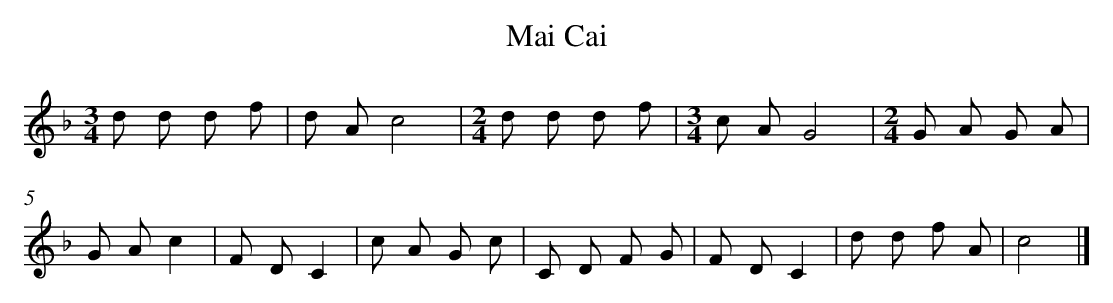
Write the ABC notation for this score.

X:1
T: Mai Cai
L: 1/8
M: 3/4
K: F
d d d f [I:setbarnb 1]|
d Ac4 |
[M:2/4]d d d f |
[M:3/4]c AG4 |
[M:2/4]G A G A |
G Ac2 |
F DC2 |
c A G c |
C D F G |
F DC2 |
d d f A |
c4 |]
